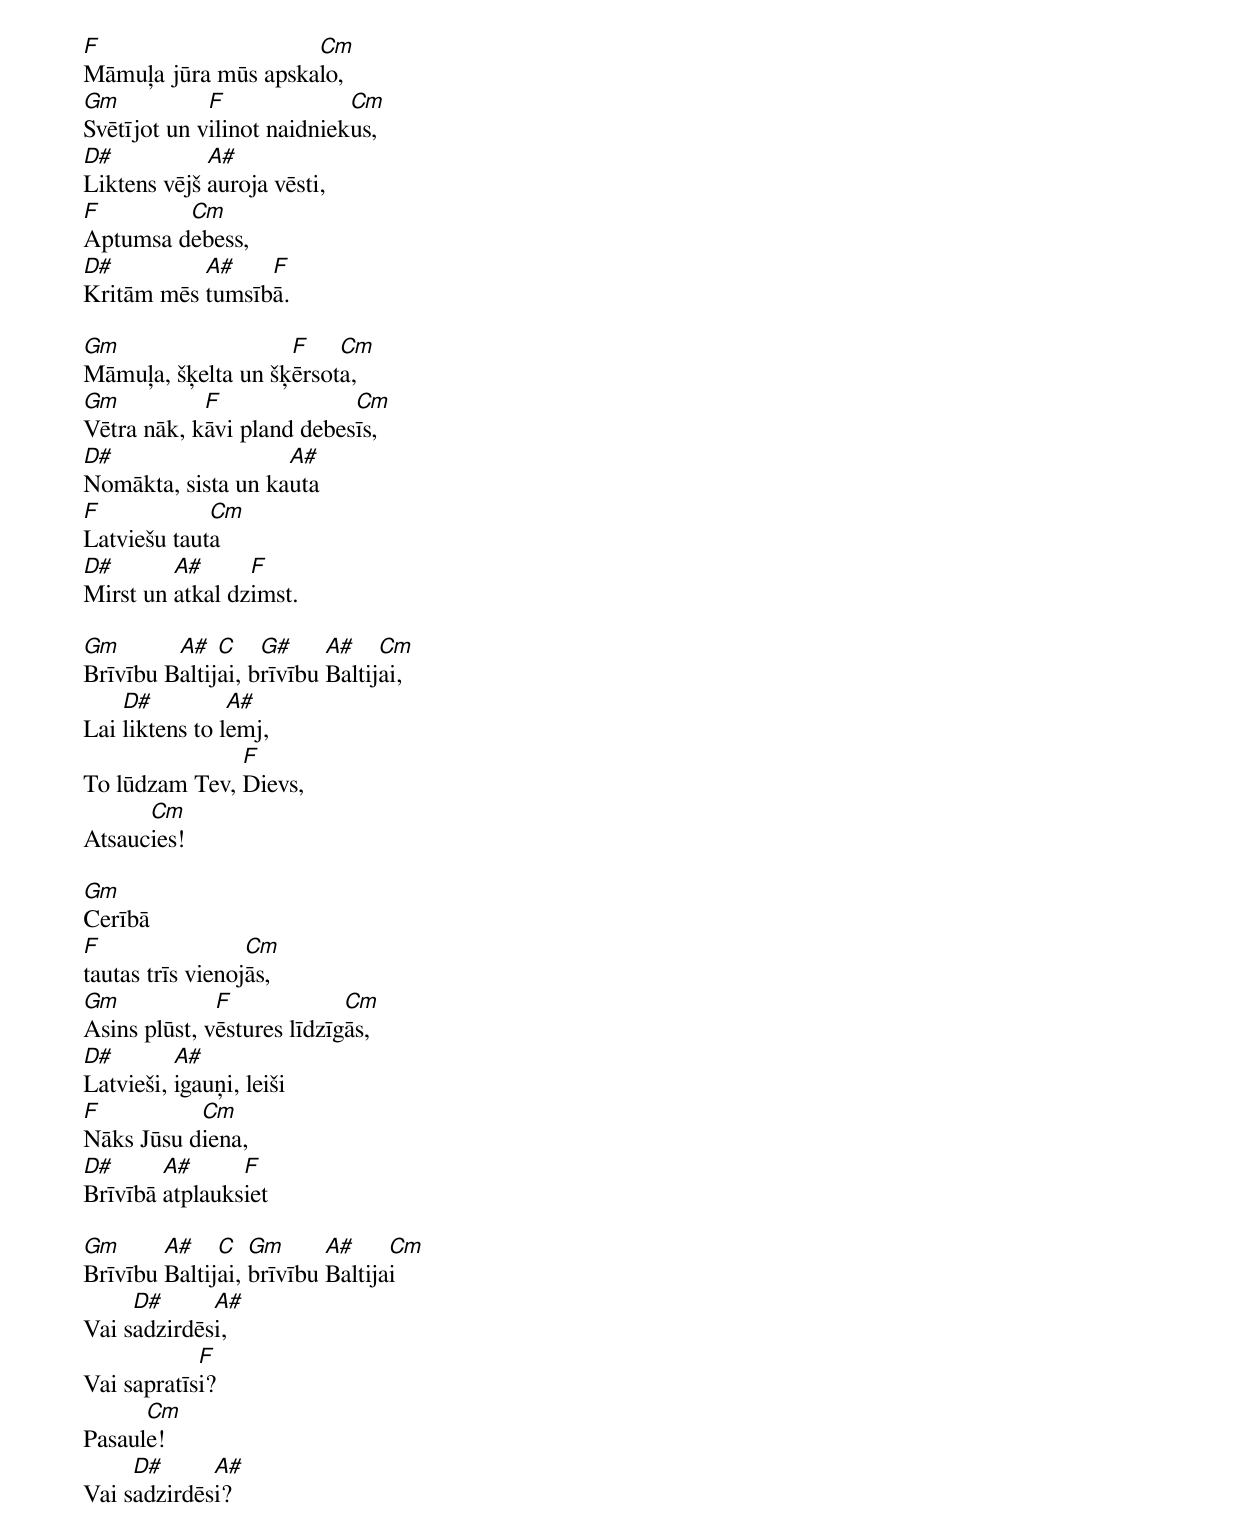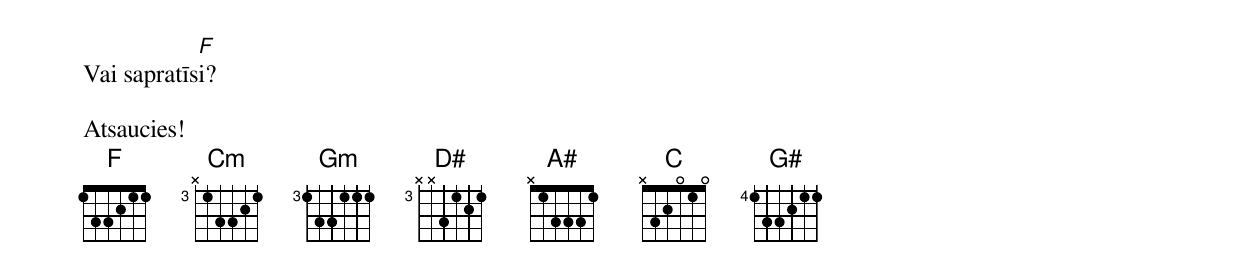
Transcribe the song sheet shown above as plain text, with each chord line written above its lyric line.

F                    Cm
Māmuļa jūra mūs apskalo,
Gm           F              Cm
Svētījot un vilinot naidniekus,
D#           A#
Liktens vējš auroja vēsti,
F        Cm
Aptumsa debess,
D#         A#    F
Kritām mēs tumsībā.

Gm                  F    Cm
Māmuļa, šķelta un šķērsota,
Gm          F              Cm
Vētra nāk, kāvi pland debesīs,
D#                  A#
Nomākta, sista un kauta
F            Cm
Latviešu tauta
D#       A#      F
Mirst un atkal dzimst.

Gm       A#   C    G#     A#    Cm
Brīvību Baltijai, brīvību Baltijai,
    D#          A#
Lai liktens to lemj,
               F
To lūdzam Tev, Dievs,
      Cm
Atsaucies!

Gm
Cerībā
F                 Cm
tautas trīs vienojās,
Gm            F             Cm
Asins plūst, vēstures līdzīgās,
D#        A#
Latvieši, igauņi, leiši
F          Cm
Nāks Jūsu diena,
D#      A#      F
Brīvībā atplauksiet

Gm      A#    C   Gm      A#     Cm
Brīvību Baltijai, brīvību Baltijai
     D#      A#
Vai sadzirdēsi,
            F
Vai sapratīsi?
      Cm
Pasaule!
     D#      A#
Vai sadzirdēsi?
            F
Vai sapratīsi?

Atsaucies!
